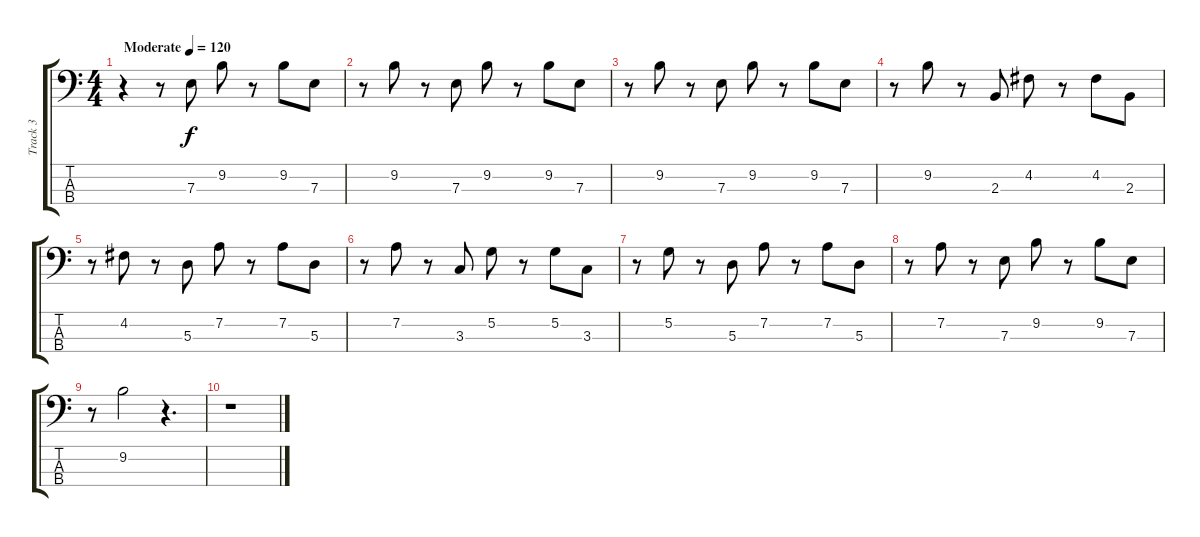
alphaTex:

\track ("Track 3" "Track 3") {instrument electricbassfinger}
\staff {score tabs}
\tuning (G2 D2 A1 E1) {hide}
\ts (4 4)
\tempo (120 "Moderate")
\clef f4
\ks c
r.4{dy f instrument electricbassfinger} r.8 7.3.8 9.2.8 r.8 9.2.8 7.3.8 |
r.8 9.2.8 r.8 7.3.8 9.2.8 r.8 9.2.8 7.3.8 |
r.8 9.2.8 r.8 7.3.8 9.2.8 r.8 9.2.8 7.3.8 |
r.8 9.2.8 r.8 2.3.8 4.2.8 r.8 4.2.8 2.3.8 |
r.8 4.2.8 r.8 5.3.8 7.2.8 r.8 7.2.8 5.3.8 |
r.8 7.2.8 r.8 3.3.8 5.2.8 r.8 5.2.8 3.3.8 |
r.8 5.2.8 r.8 5.3.8 7.2.8 r.8 7.2.8 5.3.8 |
r.8 7.2.8 r.8 7.3.8 9.2.8 r.8 9.2.8 7.3.8 |
r.8 9.2.2 r.4{d} |
r.1
